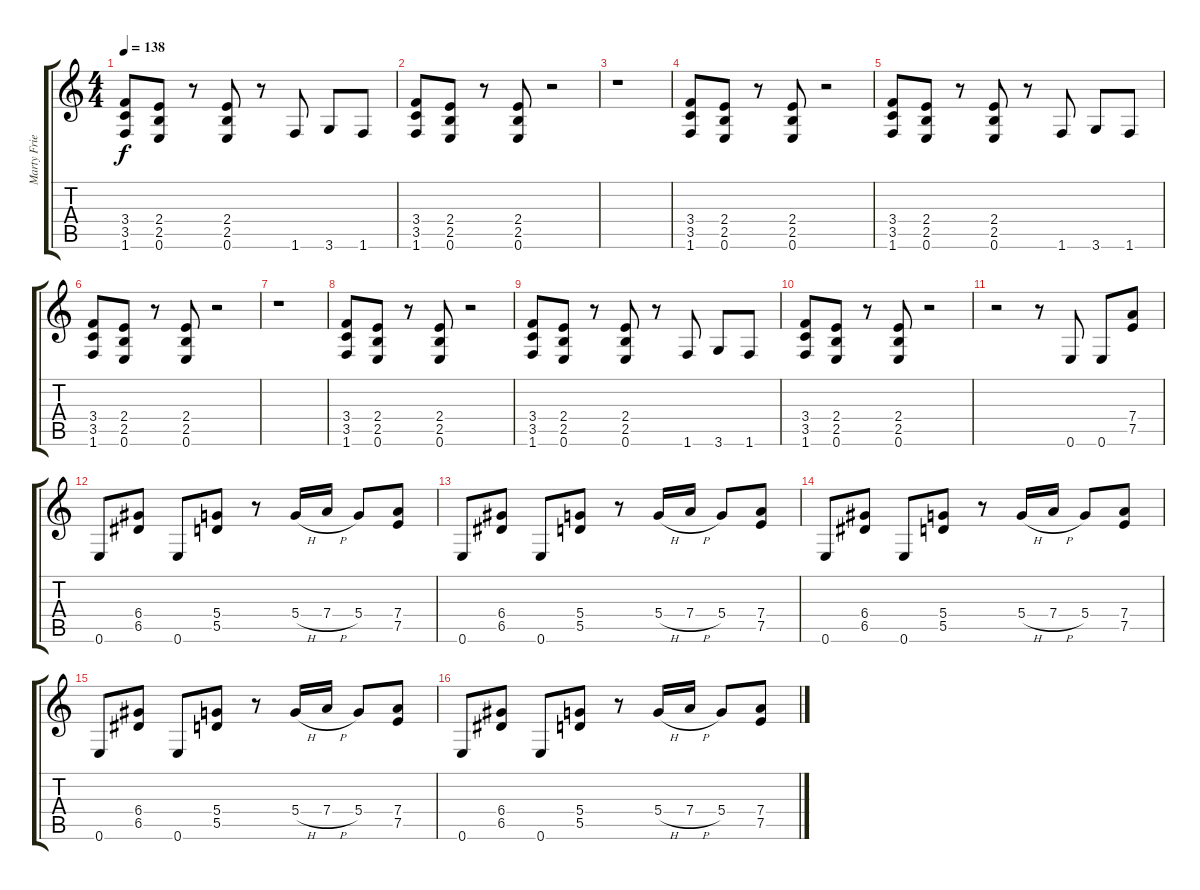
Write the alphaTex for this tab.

\track ("Marty Friedman      " "Marty Frie") {instrument overdrivenguitar}
\staff {score tabs}
\tuning (E4 B3 G3 D3 A2 E2) {hide}
\ts (4 4)
\tempo 138
\clef g2
\ks c
(3.4 3.5 1.6).8{dy f} (2.4 2.5 0.6).8 r.8 (2.4 2.5 0.6).8 r.8 1.6.8 3.6.8 1.6.8 |
(3.4 3.5 1.6).8 (2.4 2.5 0.6).8 r.8 (2.4 2.5 0.6).8 r.2 |
r.1 |
(3.4 3.5 1.6).8 (2.4 2.5 0.6).8 r.8 (2.4 2.5 0.6).8 r.2 |
(3.4 3.5 1.6).8 (2.4 2.5 0.6).8 r.8 (2.4 2.5 0.6).8 r.8 1.6.8 3.6.8 1.6.8 |
(3.4 3.5 1.6).8 (2.4 2.5 0.6).8 r.8 (2.4 2.5 0.6).8 r.2 |
r.1 |
(3.4 3.5 1.6).8 (2.4 2.5 0.6).8 r.8 (2.4 2.5 0.6).8 r.2 |
(3.4 3.5 1.6).8 (2.4 2.5 0.6).8 r.8 (2.4 2.5 0.6).8 r.8 1.6.8 3.6.8 1.6.8 |
(3.4 3.5 1.6).8 (2.4 2.5 0.6).8 r.8 (2.4 2.5 0.6).8 r.2 |
r.2 r.8 0.6.8 0.6.8 (7.4 7.5).8 |
0.6.8 (6.4 6.5).8 0.6.8 (5.4 5.5).8 r.8 5.4{h}.16 7.4{h}.16 5.4.8 (7.4 7.5).8 |
0.6.8 (6.4 6.5).8 0.6.8 (5.4 5.5).8 r.8 5.4{h}.16 7.4{h}.16 5.4.8 (7.4 7.5).8 |
0.6.8 (6.4 6.5).8 0.6.8 (5.4 5.5).8 r.8 5.4{h}.16 7.4{h}.16 5.4.8 (7.4 7.5).8 |
0.6.8 (6.4 6.5).8 0.6.8 (5.4 5.5).8 r.8 5.4{h}.16 7.4{h}.16 5.4.8 (7.4 7.5).8 |
0.6.8 (6.4 6.5).8 0.6.8 (5.4 5.5).8 r.8 5.4{h}.16 7.4{h}.16 5.4.8 (7.4 7.5).8
